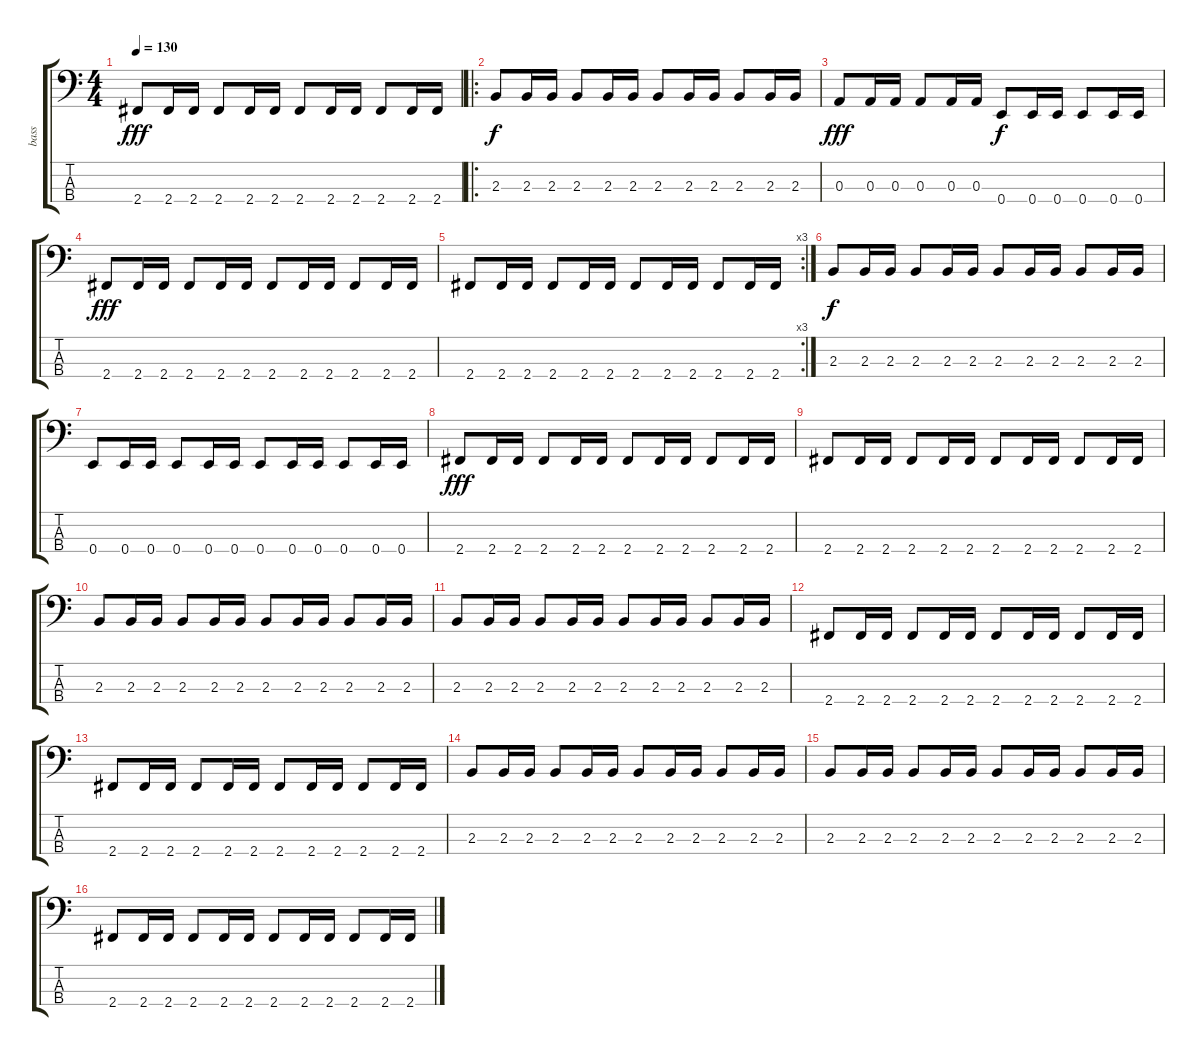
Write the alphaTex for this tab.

\track ("bass" "bass") {solo instrument electricbassfinger}
\staff {score tabs}
\tuning (G2 D2 A1 E1) {hide}
\ts (4 4)
\tempo 130
\clef f4
\ks c
2.4.8{dy fff} 2.4.16 2.4.16 2.4.8 2.4.16 2.4.16 2.4.8 2.4.16 2.4.16 2.4.8 2.4.16 2.4.16 |
\ro
2.3.8{dy f} 2.3.16 2.3.16 2.3.8 2.3.16 2.3.16 2.3.8 2.3.16 2.3.16 2.3.8 2.3.16 2.3.16 |
0.3.8{dy fff} 0.3.16 0.3.16 0.3.8 0.3.16 0.3.16 0.4.8{dy f} 0.4.16 0.4.16 0.4.8 0.4.16 0.4.16 |
2.4.8{dy fff} 2.4.16 2.4.16 2.4.8 2.4.16 2.4.16 2.4.8 2.4.16 2.4.16 2.4.8 2.4.16 2.4.16 |
\rc 3
2.4.8 2.4.16 2.4.16 2.4.8 2.4.16 2.4.16 2.4.8 2.4.16 2.4.16 2.4.8 2.4.16 2.4.16 |
2.3.8{dy f} 2.3.16 2.3.16 2.3.8 2.3.16 2.3.16 2.3.8 2.3.16 2.3.16 2.3.8 2.3.16 2.3.16 |
0.4.8 0.4.16 0.4.16 0.4.8 0.4.16 0.4.16 0.4.8 0.4.16 0.4.16 0.4.8 0.4.16 0.4.16 |
2.4.8{dy fff} 2.4.16 2.4.16 2.4.8 2.4.16 2.4.16 2.4.8 2.4.16 2.4.16 2.4.8 2.4.16 2.4.16 |
2.4.8 2.4.16 2.4.16 2.4.8 2.4.16 2.4.16 2.4.8 2.4.16 2.4.16 2.4.8 2.4.16 2.4.16 |
2.3.8 2.3.16 2.3.16 2.3.8 2.3.16 2.3.16 2.3.8 2.3.16 2.3.16 2.3.8 2.3.16 2.3.16 |
2.3.8 2.3.16 2.3.16 2.3.8 2.3.16 2.3.16 2.3.8 2.3.16 2.3.16 2.3.8 2.3.16 2.3.16 |
2.4.8 2.4.16 2.4.16 2.4.8 2.4.16 2.4.16 2.4.8 2.4.16 2.4.16 2.4.8 2.4.16 2.4.16 |
2.4.8 2.4.16 2.4.16 2.4.8 2.4.16 2.4.16 2.4.8 2.4.16 2.4.16 2.4.8 2.4.16 2.4.16 |
2.3.8 2.3.16 2.3.16 2.3.8 2.3.16 2.3.16 2.3.8 2.3.16 2.3.16 2.3.8 2.3.16 2.3.16 |
2.3.8 2.3.16 2.3.16 2.3.8 2.3.16 2.3.16 2.3.8 2.3.16 2.3.16 2.3.8 2.3.16 2.3.16 |
2.4.8 2.4.16 2.4.16 2.4.8 2.4.16 2.4.16 2.4.8 2.4.16 2.4.16 2.4.8 2.4.16 2.4.16
